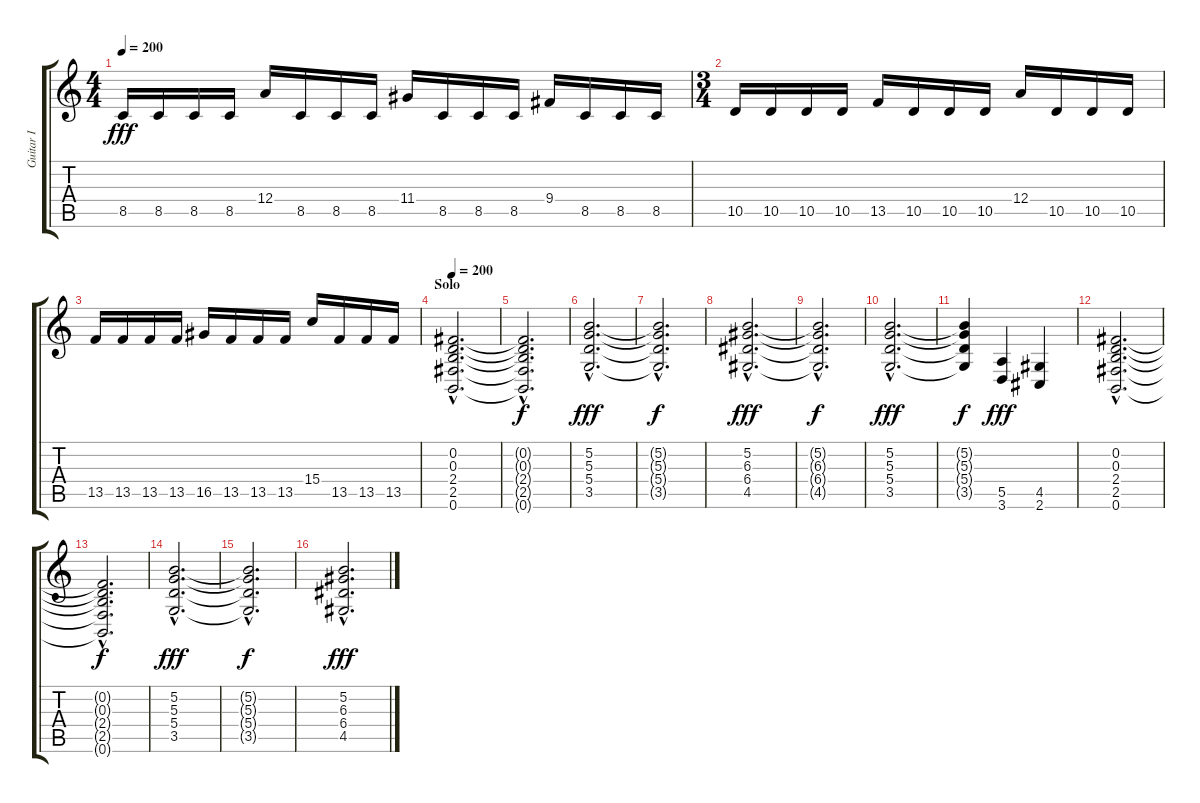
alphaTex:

\track ("Guitar I" "Guitar I") {instrument distortionguitar}
\staff {score tabs}
\tuning (B3 Gb3 D3 A2 E2 B1) {hide}
\ts (4 4)
\tempo 200
\clef g2
\ks c
8.5.16{dy fff} 8.5.16 8.5.16 8.5.16 12.4.16 8.5.16 8.5.16 8.5.16 11.4.16 8.5.16 8.5.16 8.5.16 9.4.16 8.5.16 8.5.16 8.5.16 |
\ts (3 4)
10.5.16 10.5.16 10.5.16 10.5.16 13.5.16 10.5.16 10.5.16 10.5.16 12.4.16 10.5.16 10.5.16 10.5.16 |
13.5.16 13.5.16 13.5.16 13.5.16 16.5.16 13.5.16 13.5.16 13.5.16 15.4.16 13.5.16 13.5.16 13.5.16 |
\section ("" "Solo")
\tempo 200
(0.2{hac} 0.3{hac} 2.4{hac} 2.5{hac} 0.6{hac}).2{d volume 13} |
(0.2{hac t} 0.3{hac t} 2.4{hac t} 2.5{hac t} 0.6{hac t}).2{d dy f} |
(5.2{hac} 5.3{hac} 5.4{hac} 3.5{hac}).2{d dy fff} |
(5.2{hac t} 5.3{hac t} 5.4{hac t} 3.5{hac t}).2{d dy f} |
(5.2{hac} 6.3{hac} 6.4{hac} 4.5{hac}).2{d dy fff} |
(5.2{hac t} 6.3{hac t} 6.4{hac t} 4.5{hac t}).2{d dy f} |
(5.2{hac} 5.3{hac} 5.4{hac} 3.5{hac}).2{d dy fff} |
(5.2{t} 5.3{t} 5.4{t} 3.5{t}).4{dy f} (5.5 3.6).4{dy fff} (4.5 2.6).4 |
(0.2{hac} 0.3{hac} 2.4{hac} 2.5{hac} 0.6{hac}).2{d} |
(0.2{hac t} 0.3{hac t} 2.4{hac t} 2.5{hac t} 0.6{hac t}).2{d dy f} |
(5.2{hac} 5.3{hac} 5.4{hac} 3.5{hac}).2{d dy fff} |
(5.2{hac t} 5.3{hac t} 5.4{hac t} 3.5{hac t}).2{d dy f} |
(5.2{hac} 6.3{hac} 6.4{hac} 4.5{hac}).2{d dy fff}
